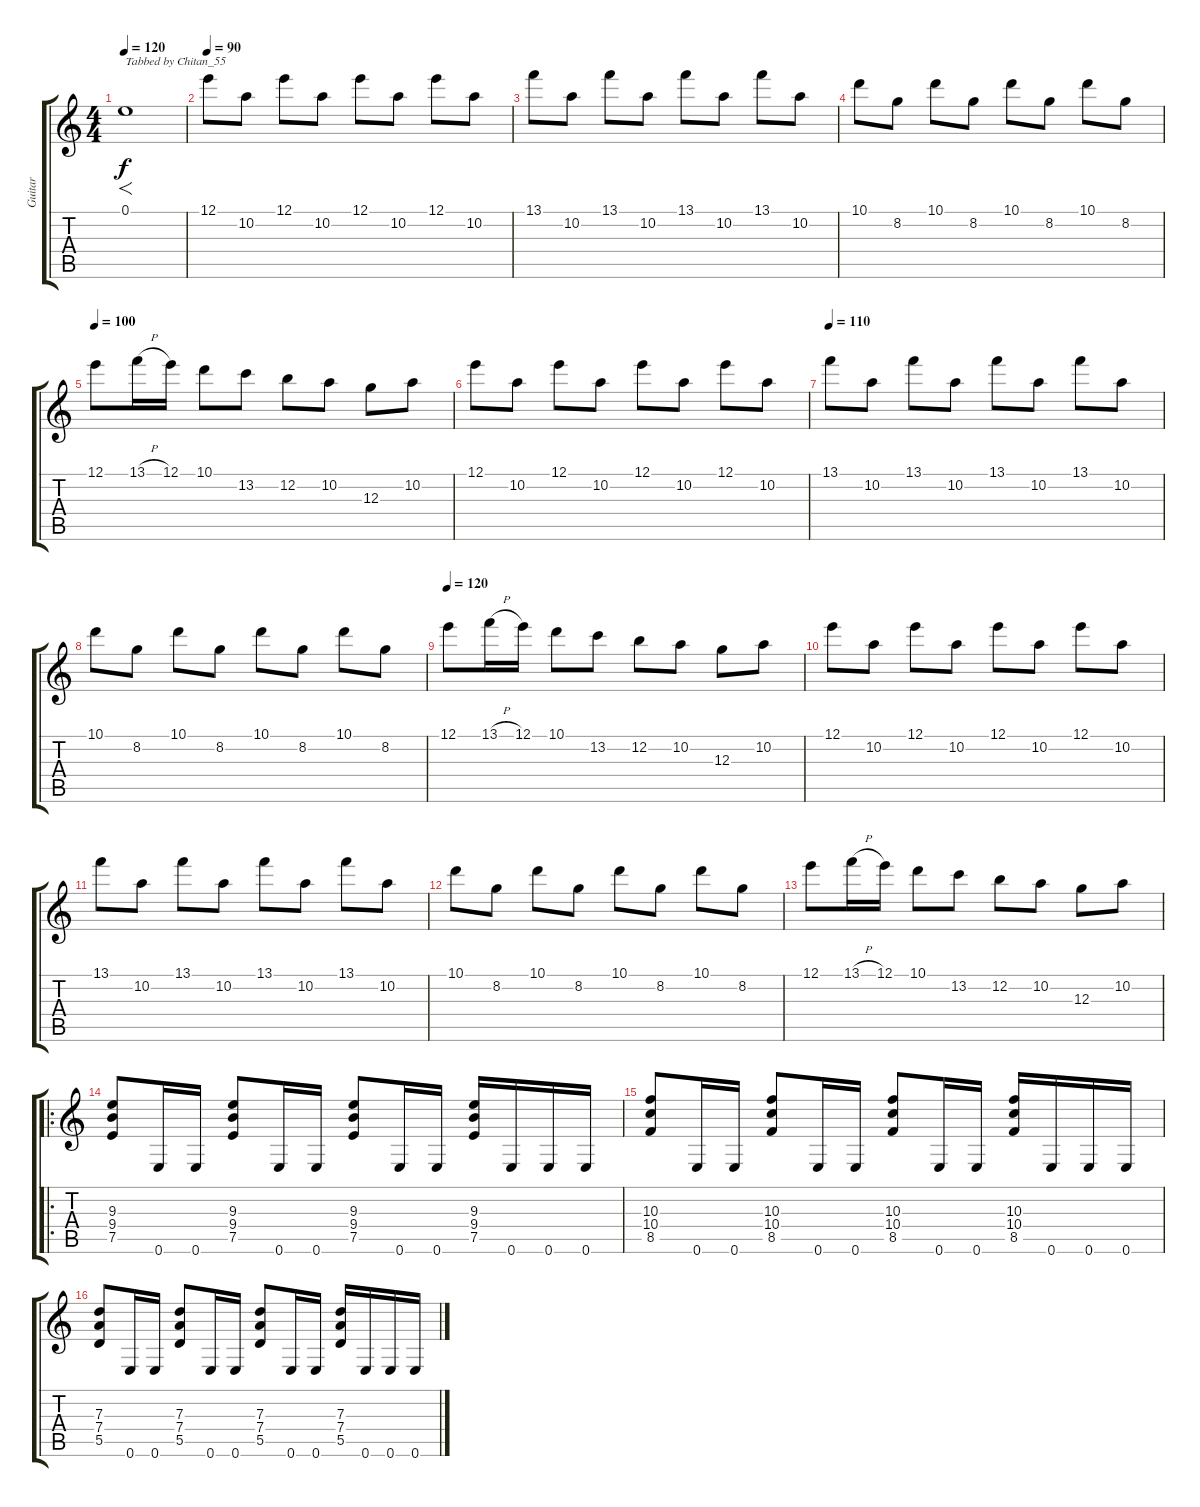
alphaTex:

\track ("Guitar" "Guitar") {instrument distortionguitar}
\staff {score tabs}
\tuning (E4 B3 G3 D3 A2 E2) {hide}
\ts (4 4)
\tempo 120
\clef g2
\ks c
0.1.1{f txt "Tabbed by Chitan_55" dy f instrument distortionguitar} |
\tempo 90
12.1.8 10.2.8 12.1.8 10.2.8 12.1.8 10.2.8 12.1.8 10.2.8 |
13.1.8 10.2.8 13.1.8 10.2.8 13.1.8 10.2.8 13.1.8 10.2.8 |
10.1.8 8.2.8 10.1.8 8.2.8 10.1.8 8.2.8 10.1.8 8.2.8 |
\tempo 100
12.1.8 13.1{h}.16 12.1.16 10.1.8 13.2.8 12.2.8 10.2.8 12.3.8 10.2.8 |
12.1.8 10.2.8 12.1.8 10.2.8 12.1.8 10.2.8 12.1.8 10.2.8 |
\tempo 110
13.1.8 10.2.8 13.1.8 10.2.8 13.1.8 10.2.8 13.1.8 10.2.8 |
10.1.8 8.2.8 10.1.8 8.2.8 10.1.8 8.2.8 10.1.8 8.2.8 |
\tempo 120
12.1.8 13.1{h}.16 12.1.16 10.1.8 13.2.8 12.2.8 10.2.8 12.3.8 10.2.8 |
12.1.8 10.2.8 12.1.8 10.2.8 12.1.8 10.2.8 12.1.8 10.2.8 |
13.1.8 10.2.8 13.1.8 10.2.8 13.1.8 10.2.8 13.1.8 10.2.8 |
10.1.8 8.2.8 10.1.8 8.2.8 10.1.8 8.2.8 10.1.8 8.2.8 |
12.1.8 13.1{h}.16 12.1.16 10.1.8 13.2.8 12.2.8 10.2.8 12.3.8 10.2.8 |
\ro
(9.3 9.4 7.5).8 0.6.16 0.6.16 (9.3 9.4 7.5).8 0.6.16 0.6.16 (9.3 9.4 7.5).8 0.6.16 0.6.16 (9.3 9.4 7.5).16 0.6.16 0.6.16 0.6.16 |
(10.3 10.4 8.5).8 0.6.16 0.6.16 (10.3 10.4 8.5).8 0.6.16 0.6.16 (10.3 10.4 8.5).8 0.6.16 0.6.16 (10.3 10.4 8.5).16 0.6.16 0.6.16 0.6.16 |
(7.3 7.4 5.5).8 0.6.16 0.6.16 (7.3 7.4 5.5).8 0.6.16 0.6.16 (7.3 7.4 5.5).8 0.6.16 0.6.16 (7.3 7.4 5.5).16 0.6.16 0.6.16 0.6.16
